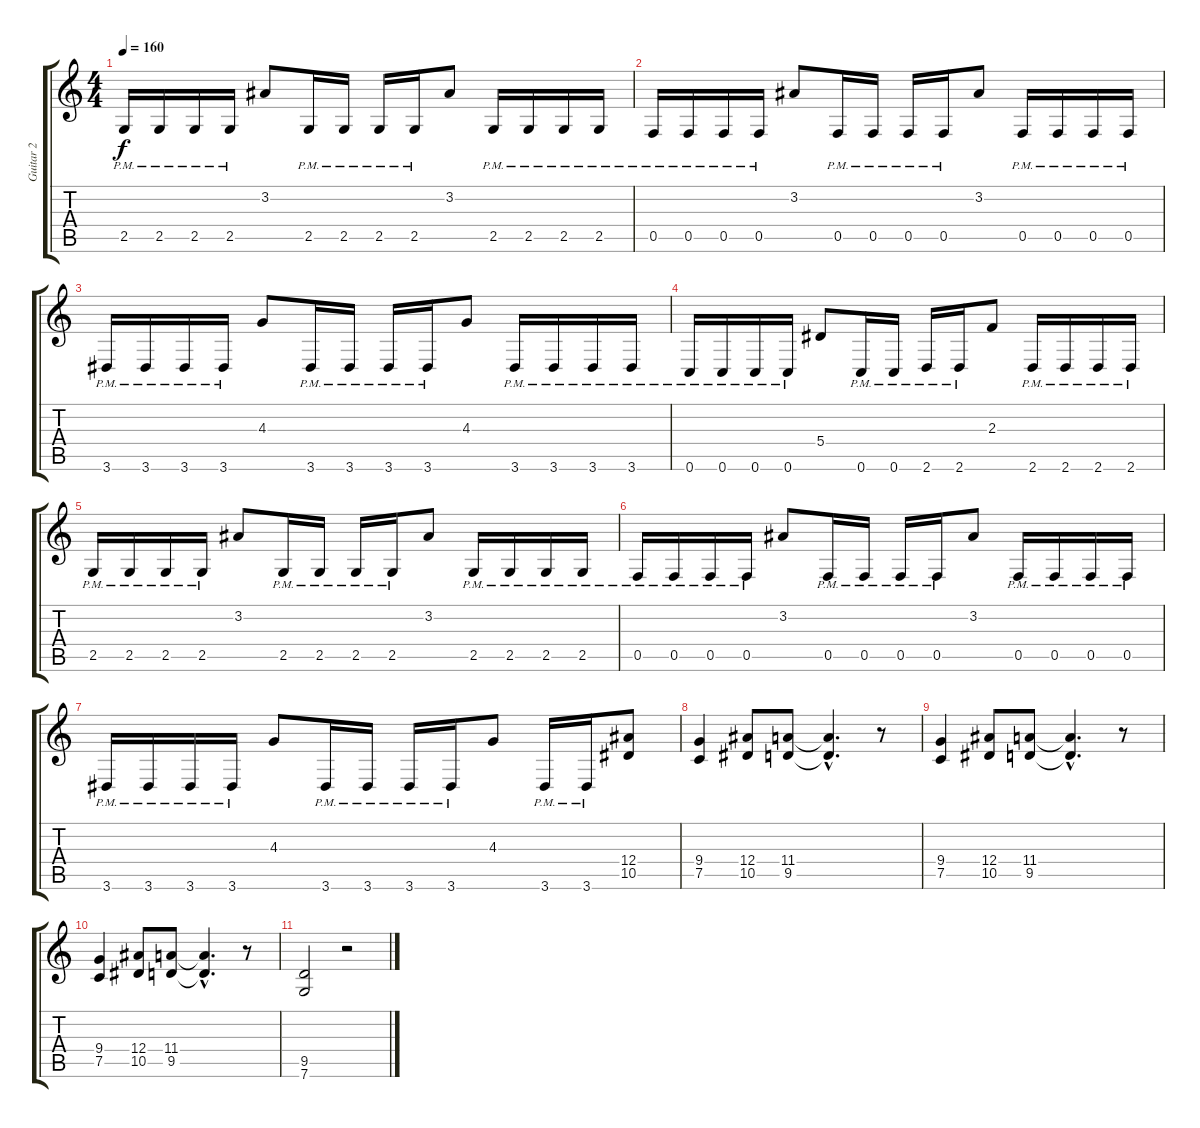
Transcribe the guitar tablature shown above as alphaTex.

\track ("Guitar 2" "Guitar 2") {instrument distortionguitar}
\staff {score tabs}
\tuning (C4 G3 Eb3 Bb2 F2 C2) {hide}
\ts (4 4)
\tempo 160
\clef g2
\ks c
2.5{pm}.16{dy f} 2.5{pm}.16 2.5{pm}.16 2.5{pm}.16 3.2.8 2.5{pm}.16 2.5{pm}.16 2.5{pm}.16 2.5{pm}.16 3.2.8 2.5{pm}.16 2.5{pm}.16 2.5{pm}.16 2.5{pm}.16 |
0.5{pm}.16 0.5{pm}.16 0.5{pm}.16 0.5{pm}.16 3.2.8 0.5{pm}.16 0.5{pm}.16 0.5{pm}.16 0.5{pm}.16 3.2.8 0.5{pm}.16 0.5{pm}.16 0.5{pm}.16 0.5{pm}.16 |
3.6{pm}.16 3.6{pm}.16 3.6{pm}.16 3.6{pm}.16 4.3.8 3.6{pm}.16 3.6{pm}.16 3.6{pm}.16 3.6{pm}.16 4.3.8 3.6{pm}.16 3.6{pm}.16 3.6{pm}.16 3.6{pm}.16 |
0.6{pm}.16 0.6{pm}.16 0.6{pm}.16 0.6{pm}.16 5.4.8 0.6{pm}.16 0.6{pm}.16 2.6{pm}.16 2.6{pm}.16 2.3.8 2.6{pm}.16 2.6{pm}.16 2.6{pm}.16 2.6{pm}.16 |
2.5{pm}.16 2.5{pm}.16 2.5{pm}.16 2.5{pm}.16 3.2.8 2.5{pm}.16 2.5{pm}.16 2.5{pm}.16 2.5{pm}.16 3.2.8 2.5{pm}.16 2.5{pm}.16 2.5{pm}.16 2.5{pm}.16 |
0.5{pm}.16 0.5{pm}.16 0.5{pm}.16 0.5{pm}.16 3.2.8 0.5{pm}.16 0.5{pm}.16 0.5{pm}.16 0.5{pm}.16 3.2.8 0.5{pm}.16 0.5{pm}.16 0.5{pm}.16 0.5{pm}.16 |
3.6{pm}.16 3.6{pm}.16 3.6{pm}.16 3.6{pm}.16 4.3.8 3.6{pm}.16 3.6{pm}.16 3.6{pm}.16 3.6{pm}.16 4.3.8 3.6{pm}.16 3.6{pm}.16 (12.4 10.5).8 |
(9.4 7.5).4 (12.4 10.5).8 (11.4 9.5).8 (11.4{hac t} 9.5{hac t}).4{d} r.8 |
(9.4 7.5).4 (12.4 10.5).8 (11.4 9.5).8 (11.4{hac t} 9.5{hac t}).4{d} r.8 |
(9.4 7.5).4 (12.4 10.5).8 (11.4 9.5).8 (11.4{hac t} 9.5{hac t}).4{d} r.8 |
(9.5 7.6).2 r.2
